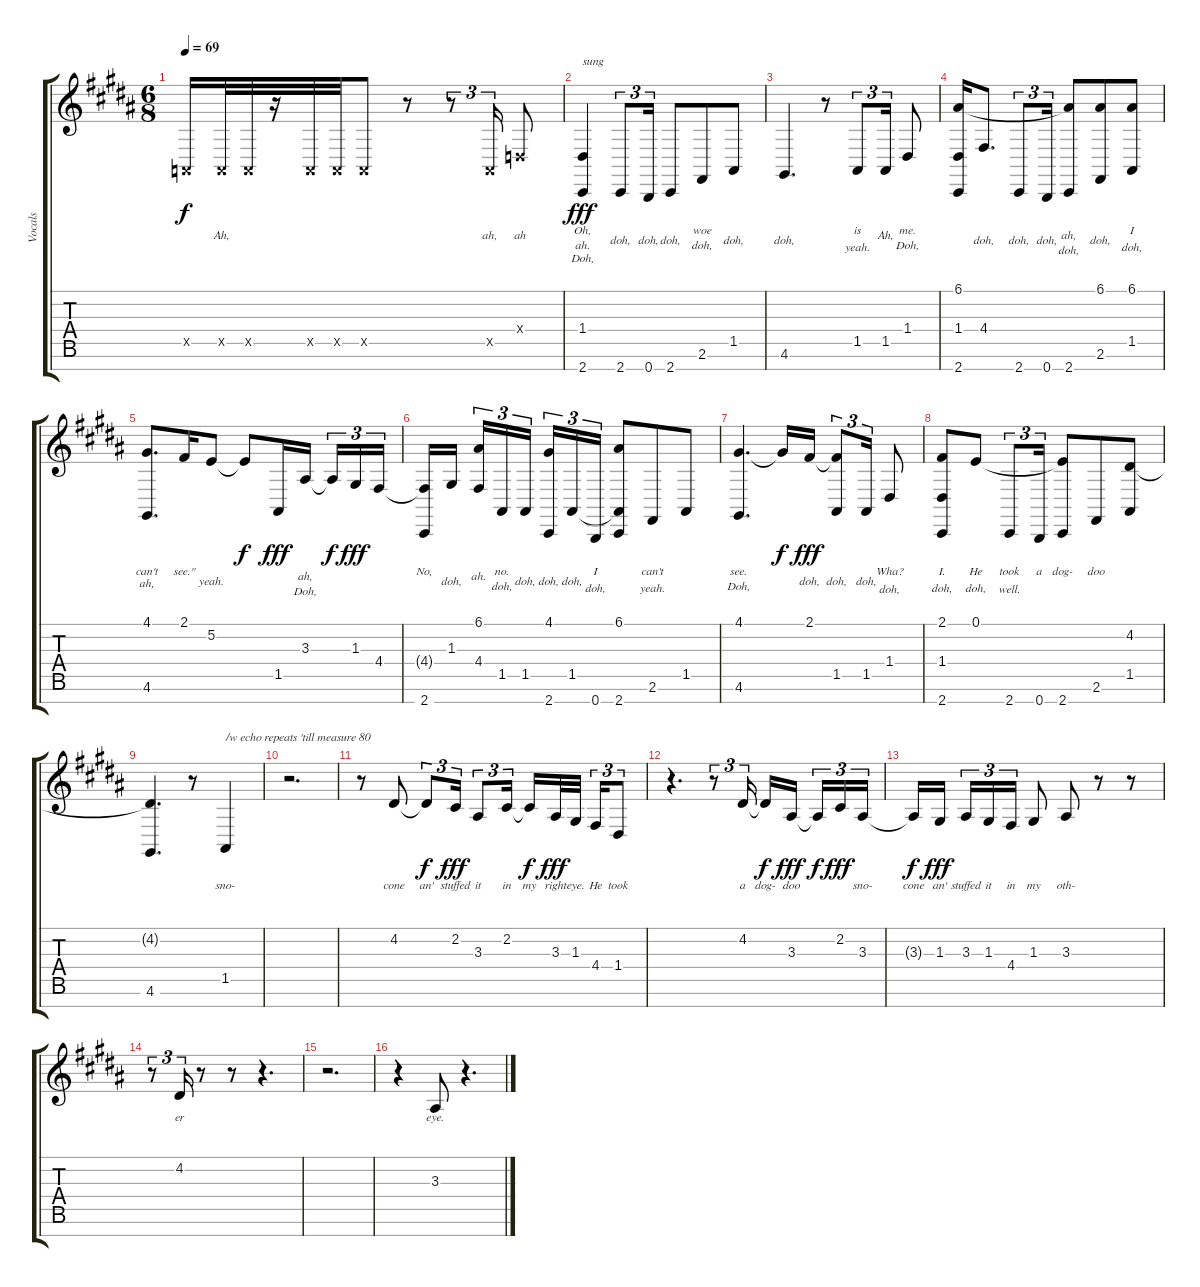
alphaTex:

\track ("Vocals" "Vocals") {instrument lead6voice}
\staff {score tabs}
\tuning (E4 B3 G3 D3 A2 E2 B1) {hide}
\ts (6 8)
\tempo 69
\clef g2
\ks b
0.5{x}.16{lyrics (0 "") lyrics (1 "") lyrics (2 "") lyrics (3 "") lyrics (4 "") dy f} 0.5{x}.32{lyrics (0 "") lyrics (1 "Ah,") lyrics (2 "") lyrics (3 "") lyrics (4 "")} 0.5{x}.32{lyrics (0 "") lyrics (1 "") lyrics (2 "") lyrics (3 "") lyrics (4 "")} r.16 0.5{x}.32{lyrics (0 "") lyrics (1 "") lyrics (2 "") lyrics (3 "") lyrics (4 "")} 0.5{x}.32{lyrics (0 "") lyrics (1 "") lyrics (2 "") lyrics (3 "") lyrics (4 "")} 0.5{x}.8{lyrics (0 "") lyrics (1 "") lyrics (2 "") lyrics (3 "") lyrics (4 "")} r.8 r.8{tu (3 2)} 0.5{x}.16{tu (3 2) lyrics (0 "") lyrics (1 "ah,") lyrics (2 "") lyrics (3 "") lyrics (4 "")} 0.4{x}.8{lyrics (0 "") lyrics (1 "ah") lyrics (2 "") lyrics (3 "") lyrics (4 "")} |
(1.4 2.7).4{txt "sung" lyrics (0 "Oh,") lyrics (1 "ah.") lyrics (2 "Doh,") lyrics (3 "") lyrics (4 "") dy fff} 2.7.8{tu (3 2) lyrics (0 "") lyrics (1 "") lyrics (2 "doh,") lyrics (3 "") lyrics (4 "")} 0.7.16{tu (3 2) lyrics (0 "") lyrics (1 "") lyrics (2 "doh,") lyrics (3 "") lyrics (4 "")} 2.7.8{lyrics (0 "") lyrics (1 "") lyrics (2 "doh,") lyrics (3 "") lyrics (4 "")} 2.6.8{lyrics (0 "woe") lyrics (1 "") lyrics (2 "doh,") lyrics (3 "") lyrics (4 "")} 1.5.8{lyrics (0 "") lyrics (1 "") lyrics (2 "doh,") lyrics (3 "") lyrics (4 "")} |
4.6.4{d lyrics (0 "") lyrics (1 "") lyrics (2 "doh,") lyrics (3 "") lyrics (4 "")} r.8 1.5.8{tu (3 2) lyrics (0 "is") lyrics (1 "") lyrics (2 "yeah.") lyrics (3 "") lyrics (4 "")} 1.5.16{tu (3 2) lyrics (0 "") lyrics (1 "Ah,") lyrics (2 "") lyrics (3 "") lyrics (4 "")} 1.4.8{lyrics (0 "me.") lyrics (1 "") lyrics (2 "Doh,") lyrics (3 "") lyrics (4 "")} |
(6.1 1.4 2.7).16{lyrics (0 "") lyrics (1 "") lyrics (2 "") lyrics (3 "") lyrics (4 "")} 4.4.8{d lyrics (0 "") lyrics (1 "") lyrics (2 "doh,") lyrics (3 "") lyrics (4 "")} 2.7.8{tu (3 2) lyrics (0 "") lyrics (1 "") lyrics (2 "doh,") lyrics (3 "") lyrics (4 "")} 0.7.16{tu (3 2) lyrics (0 "") lyrics (1 "") lyrics (2 "doh,") lyrics (3 "") lyrics (4 "")} (6.1{t} 2.7).8{lyrics (0 "") lyrics (1 "ah,") lyrics (2 "doh,") lyrics (3 "") lyrics (4 "")} (6.1 2.6).8{lyrics (0 "") lyrics (1 "") lyrics (2 "doh,") lyrics (3 "") lyrics (4 "")} (6.1 1.5).8{lyrics (0 "I") lyrics (1 "") lyrics (2 "doh,") lyrics (3 "") lyrics (4 "")} |
(4.1 4.6).8{d lyrics (0 "can't") lyrics (1 "ah,") lyrics (2 "") lyrics (3 "") lyrics (4 "")} 2.1.16{lyrics (0 "see.\"") lyrics (1 "") lyrics (2 "") lyrics (3 "") lyrics (4 "")} 5.2.8{lyrics (0 "") lyrics (1 "") lyrics (2 "yeah.") lyrics (3 "") lyrics (4 "")} 5.2{t}.8{lyrics (0 "") lyrics (1 "") lyrics (2 "") lyrics (3 "") lyrics (4 "") dy f} 1.5.16{lyrics (0 "") lyrics (1 "") lyrics (2 "") lyrics (3 "") lyrics (4 "") dy fff} 3.3.16{lyrics (0 "") lyrics (1 "ah,") lyrics (2 "Doh,") lyrics (3 "") lyrics (4 "") beam splitsecondary} 3.3{t}.16{tu (3 2) lyrics (0 "") lyrics (1 "") lyrics (2 "") lyrics (3 "") lyrics (4 "") dy f} 1.3.16{tu (3 2) lyrics (0 "") lyrics (1 "") lyrics (2 "") lyrics (3 "") lyrics (4 "") dy fff} 4.4.16{tu (3 2) lyrics (0 "") lyrics (1 "") lyrics (2 "") lyrics (3 "") lyrics (4 "")} |
(4.4{t} 2.7).16{lyrics (0 "No,") lyrics (1 "") lyrics (2 "") lyrics (3 "") lyrics (4 "")} 1.3.16{lyrics (0 "") lyrics (1 "") lyrics (2 "doh,") lyrics (3 "") lyrics (4 "") beam splitsecondary} (6.1 4.4).16{tu (3 2) lyrics (0 "") lyrics (1 "ah.") lyrics (2 "") lyrics (3 "") lyrics (4 "")} 1.5.16{tu (3 2) lyrics (0 "no.") lyrics (1 "") lyrics (2 "doh,") lyrics (3 "") lyrics (4 "")} 1.5.16{tu (3 2) lyrics (0 "") lyrics (1 "") lyrics (2 "doh,") lyrics (3 "") lyrics (4 "") beam splitsecondary} (4.1 2.7).16{tu (3 2) lyrics (0 "") lyrics (1 "") lyrics (2 "doh,") lyrics (3 "") lyrics (4 "")} 1.5.16{tu (3 2) lyrics (0 "") lyrics (1 "") lyrics (2 "doh,") lyrics (3 "") lyrics (4 "")} 0.7.16{tu (3 2) lyrics (0 "I") lyrics (1 "") lyrics (2 "doh,") lyrics (3 "") lyrics (4 "")} (6.1 1.5{t} 2.7).8{lyrics (0 "") lyrics (1 "") lyrics (2 "") lyrics (3 "") lyrics (4 "")} 2.6.8{lyrics (0 "can't") lyrics (1 "") lyrics (2 "yeah.") lyrics (3 "") lyrics (4 "")} 1.5.8{lyrics (0 "") lyrics (1 "") lyrics (2 "") lyrics (3 "") lyrics (4 "")} |
(4.1 4.6).4{d lyrics (0 "see.") lyrics (1 "") lyrics (2 "Doh,") lyrics (3 "") lyrics (4 "")} 4.1{t}.16{lyrics (0 "") lyrics (1 "") lyrics (2 "") lyrics (3 "") lyrics (4 "") dy f} 2.1.16{lyrics (0 "") lyrics (1 "") lyrics (2 "doh,") lyrics (3 "") lyrics (4 "") dy fff} (2.1{t} 1.5).8{tu (3 2) lyrics (0 "") lyrics (1 "") lyrics (2 "doh,") lyrics (3 "") lyrics (4 "")} 1.5.16{tu (3 2) lyrics (0 "") lyrics (1 "") lyrics (2 "doh,") lyrics (3 "") lyrics (4 "")} 1.4.8{lyrics (0 "Wha?") lyrics (1 "") lyrics (2 "doh,") lyrics (3 "") lyrics (4 "")} |
(2.1 1.4 2.7).8{lyrics (0 "I.") lyrics (1 "") lyrics (2 "doh,") lyrics (3 "") lyrics (4 "")} 0.1.8{lyrics (0 "He") lyrics (1 "") lyrics (2 "doh,") lyrics (3 "") lyrics (4 "")} 2.7.8{tu (3 2) lyrics (0 "took") lyrics (1 "") lyrics (2 "well.") lyrics (3 "") lyrics (4 "")} 0.7.16{tu (3 2) lyrics (0 "a") lyrics (1 "") lyrics (2 "") lyrics (3 "") lyrics (4 "")} (0.1{t} 2.7).8{lyrics (0 "dog-") lyrics (1 "") lyrics (2 "") lyrics (3 "") lyrics (4 "")} 2.6.8{lyrics (0 "doo") lyrics (1 "") lyrics (2 "") lyrics (3 "") lyrics (4 "")} (4.2 1.5).8{lyrics (0 "") lyrics (1 "") lyrics (2 "") lyrics (3 "") lyrics (4 "")} |
(4.2{t} 4.6).4{d lyrics (0 "") lyrics (1 "") lyrics (2 "") lyrics (3 "") lyrics (4 "")} r.8 1.5.4{txt "/w echo repeats 'till measure 80" lyrics (0 "sno-") lyrics (1 "") lyrics (2 "") lyrics (3 "") lyrics (4 "")} |
r.2{d} |
r.8 4.2.8{lyrics (0 "cone") lyrics (1 "") lyrics (2 "") lyrics (3 "") lyrics (4 "")} 4.2{t}.8{tu (3 2) lyrics (0 "an'") lyrics (1 "") lyrics (2 "") lyrics (3 "") lyrics (4 "") dy f} 2.2.16{tu (3 2) lyrics (0 "stuffed") lyrics (1 "") lyrics (2 "") lyrics (3 "") lyrics (4 "") dy fff} 3.3.8{tu (3 2) lyrics (0 "it") lyrics (1 "") lyrics (2 "") lyrics (3 "") lyrics (4 "")} 2.2.16{tu (3 2) lyrics (0 "in") lyrics (1 "") lyrics (2 "") lyrics (3 "") lyrics (4 "") beam splitsecondary} 2.2{t}.16{lyrics (0 "my") lyrics (1 "") lyrics (2 "") lyrics (3 "") lyrics (4 "") dy f} 3.3.32{lyrics (0 "right") lyrics (1 "") lyrics (2 "") lyrics (3 "") lyrics (4 "") dy fff} 1.3.32{lyrics (0 "eye.") lyrics (1 "") lyrics (2 "") lyrics (3 "") lyrics (4 "") beam splitsecondary} 4.4.16{tu (3 2) lyrics (0 "He") lyrics (1 "") lyrics (2 "") lyrics (3 "") lyrics (4 "")} 1.4.8{tu (3 2) lyrics (0 "took") lyrics (1 "") lyrics (2 "") lyrics (3 "") lyrics (4 "")} |
r.4{d} r.8{tu (3 2)} 4.2.16{tu (3 2) lyrics (0 "a") lyrics (1 "") lyrics (2 "") lyrics (3 "") lyrics (4 "") beam splitsecondary} 4.2{t}.16{lyrics (0 "dog-") lyrics (1 "") lyrics (2 "") lyrics (3 "") lyrics (4 "") dy f} 3.3.16{lyrics (0 "doo") lyrics (1 "") lyrics (2 "") lyrics (3 "") lyrics (4 "") dy fff beam splitsecondary} 3.3{t}.16{tu (3 2) lyrics (0 "") lyrics (1 "") lyrics (2 "") lyrics (3 "") lyrics (4 "") dy f} 2.2.16{tu (3 2) lyrics (0 "") lyrics (1 "") lyrics (2 "") lyrics (3 "") lyrics (4 "") dy fff} 3.3.16{tu (3 2) lyrics (0 "sno-") lyrics (1 "") lyrics (2 "") lyrics (3 "") lyrics (4 "")} |
3.3{t}.16{lyrics (0 "cone") lyrics (1 "") lyrics (2 "") lyrics (3 "") lyrics (4 "") dy f} 1.3.16{lyrics (0 "an'") lyrics (1 "") lyrics (2 "") lyrics (3 "") lyrics (4 "") dy fff beam splitsecondary} 3.3.16{tu (3 2) lyrics (0 "stuffed") lyrics (1 "") lyrics (2 "") lyrics (3 "") lyrics (4 "")} 1.3.16{tu (3 2) lyrics (0 "it") lyrics (1 "") lyrics (2 "") lyrics (3 "") lyrics (4 "")} 4.4.16{tu (3 2) lyrics (0 "in") lyrics (1 "") lyrics (2 "") lyrics (3 "") lyrics (4 "")} 1.3.8{lyrics (0 "my") lyrics (1 "") lyrics (2 "") lyrics (3 "") lyrics (4 "")} 3.3.8{lyrics (0 "oth-") lyrics (1 "") lyrics (2 "") lyrics (3 "") lyrics (4 "")} r.8 r.8 |
r.8{tu (3 2)} 4.2.16{tu (3 2) lyrics (0 "er") lyrics (1 "") lyrics (2 "") lyrics (3 "") lyrics (4 "")} r.8 r.8 r.4{d} |
r.2{d} |
r.4 3.3.8{lyrics (0 "eye.") lyrics (1 "") lyrics (2 "") lyrics (3 "") lyrics (4 "")} r.4{d}
